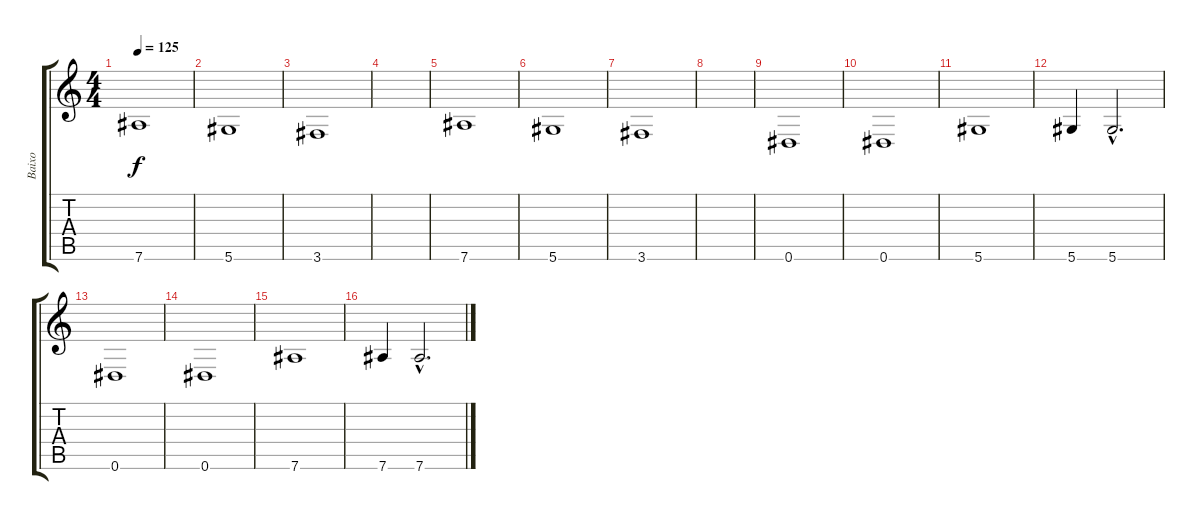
\track ("Baixo" "Baixo") {instrument electricbassfinger}
\staff {score tabs}
\tuning (Eb4 Bb3 Gb3 Db3 Ab2 Eb2) {hide}
\ts (4 4)
\tempo 125
\clef g2
\ks c
7.6.1{dy f} |
5.6.1 |
3.6.1 |
|
7.6.1 |
5.6.1 |
3.6.1 |
|
0.6.1 |
0.6.1 |
5.6.1 |
5.6.4 5.6{hac}.2{d} |
0.6.1 |
0.6.1 |
7.6.1 |
7.6.4 7.6{hac}.2{d}
